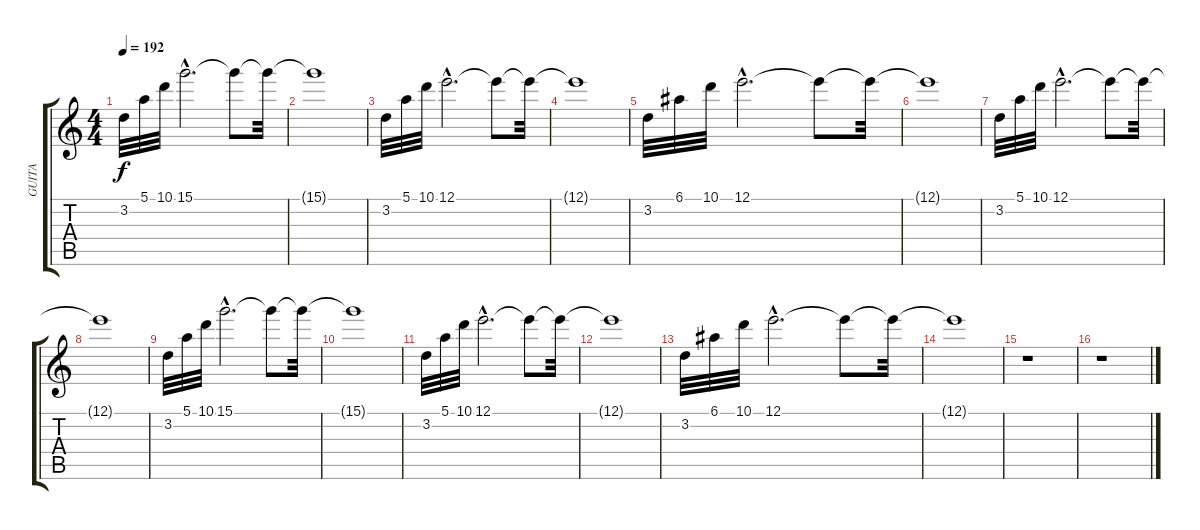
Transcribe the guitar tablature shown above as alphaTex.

\track ("     GUITAR" "     GUITA") {instrument acousticguitarnylon}
\staff {score tabs}
\tuning (E4 B3 G3 D3 A2 E2) {hide}
\ts (4 4)
\tempo 192
\clef g2
\ks c
3.2.32{dy f} 5.1.32 10.1.32 15.1{hac}.2{d} 15.1{t}.8 15.1{t}.32 |
15.1{t}.1 |
3.2.32 5.1.32 10.1.32 12.1{hac}.2{d} 12.1{t}.8 12.1{t}.32 |
12.1{t}.1 |
3.2.32 6.1.32 10.1.32 12.1{hac}.2{d} 12.1{t}.8 12.1{t}.32 |
12.1{t}.1 |
3.2.32 5.1.32 10.1.32 12.1{hac}.2{d} 12.1{t}.8 12.1{t}.32 |
12.1{t}.1 |
3.2.32 5.1.32 10.1.32 15.1{hac}.2{d} 15.1{t}.8 15.1{t}.32 |
15.1{t}.1 |
3.2.32 5.1.32 10.1.32 12.1{hac}.2{d} 12.1{t}.8 12.1{t}.32 |
12.1{t}.1 |
3.2.32 6.1.32 10.1.32 12.1{hac}.2{d} 12.1{t}.8 12.1{t}.32 |
12.1{t}.1 |
r.1 |
r.1
